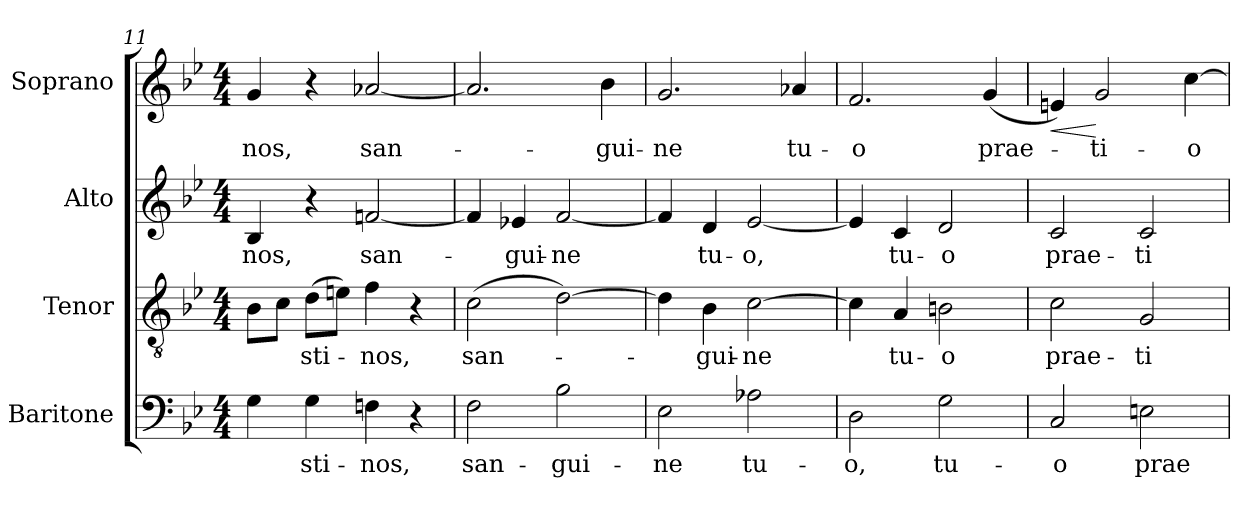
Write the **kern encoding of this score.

**kern	**text	**kern	**text	**kern	**text	**kern	**text	**dynam
*part4	*part4	*part3	*part3	*part2	*part2	*part1	*part1	*part1
*staff4	*staff4	*staff3	*staff3	*staff2	*staff2	*staff1	*staff1	*staff1
*I"Baritone	*	*I"Tenor	*	*I"Alto	*	*I"Soprano	*	*
*I'Bar.	*	*I'T.	*	*I'A.	*	*I'S.	*	*
*clefF4	*	*clefGv2	*	*clefG2	*	*clefG2	*	*
*	*	*ITrd7c12	*	*	*	*	*	*
*k[b-e-]	*	*k[b-e-]	*	*k[b-e-]	*	*k[b-e-]	*	*
*B-:	*	*B-:	*	*B-:	*	*B-:	*	*
*M4/4	*	*M4/4	*	*M4/4	*	*M4/4	*	*
=11	=11	=11	=11	=11	=11	=11	=11	=11
!	!	!	!	!	!LO:LY:b:color=#000000	!	!	!
!	!	!	!	!	!	!	!LO:LY:b:color=#000000	!
4Gi\	.	8BB-i\L	.	4B-i/	nos,	4gi/	nos,	.
.	.	8Ci\J	.	.	.	.	.	.
!	!LO:LY:b:color=#000000	!	!	!	!	!	!	!
!	!	!	!LO:LY:b:color=#000000	!	!	!	!	!
4Gi\	-sti-	(8Di\L	-sti-	4r	.	4r	.	.
.	.	8Eni\J)	.	.	.	.	.	.
!	!LO:LY:b:color=#000000	!	!	!	!	!	!	!
!	!	!	!LO:LY:b:color=#000000	!	!	!	!	!
!	!	!	!	!	!LO:LY:b:color=#000000	!	!	!
!	!	!	!	!	!	!	!LO:LY:b:color=#000000	!
4Fni\	-nos,	4Fi\	-nos,	[2fni/	san-	[2a-Xi/	san-	.
4r	.	4r	.	.	.	.	.	.
!!LO:LB:g=z
=12	=12	=12	=12	=12	=12	=12	=12	=12
!	!LO:LY:b:color=#000000	!	!	!	!	!	!	!
!	!	!	!LO:LY:b:color=#000000	!	!	!	!	!
2Fi\	san-	(2Ci\	san-	4fi/]	.	2.a-i/]	.	.
!	!	!	!	!	!LO:LY:b:color=#000000	!	!	!
.	.	.	.	4e-Xi/	-gui-	.	.	.
!	!LO:LY:b:color=#000000	!	!	!	!	!	!	!
!	!	!	!	!	!LO:LY:b:color=#000000	!	!	!
2B-i\	-gui-	[2Di\)	.	[2fi/	-ne	.	.	.
!	!	!	!	!	!	!	!LO:LY:b:color=#000000	!
.	.	.	.	.	.	4b-i\	-gui-	.
=13	=13	=13	=13	=13	=13	=13	=13	=13
!	!LO:LY:b:color=#000000	!	!	!	!	!	!	!
!	!	!	!	!	!	!	!LO:LY:b:color=#000000	!
2E-i\	-ne	4Di\]	.	4fi/]	.	2.gi/	-ne	.
!	!	!	!LO:LY:b:color=#000000	!	!	!	!	!
!	!	!	!	!	!LO:LY:b:color=#000000	!	!	!
.	.	4BB-i\	-gui-	4di/	tu-	.	.	.
!	!LO:LY:b:color=#000000	!	!	!	!	!	!	!
!	!	!	!LO:LY:b:color=#000000	!	!	!	!	!
!	!	!	!	!	!LO:LY:b:color=#000000	!	!	!
2A-Xi\	tu-	[2Ci\	-ne	[2e-i/	-o,	.	.	.
!	!	!	!	!	!	!	!LO:LY:b:color=#000000	!
.	.	.	.	.	.	4a-Xi/	tu-	.
=14	=14	=14	=14	=14	=14	=14	=14	=14
!	!LO:LY:b:color=#000000	!	!	!	!	!	!	!
!	!	!	!	!	!	!	!LO:LY:b:color=#000000	!
2Di\	-o,	4Ci\]	.	4e-i/]	.	2.fi/	-o	.
!	!	!	!LO:LY:b:color=#000000	!	!	!	!	!
!	!	!	!	!	!LO:LY:b:color=#000000	!	!	!
.	.	4AAi/	tu-	4ci/	tu-	.	.	.
!	!LO:LY:b:color=#000000	!	!	!	!	!	!	!
!	!	!	!LO:LY:b:color=#000000	!	!	!	!	!
!	!	!	!	!	!LO:LY:b:color=#000000	!	!	!
2Gi\	tu-	2BBni\	-o	2di/	-o	.	.	.
!	!	!	!	!	!	!	!LO:LY:b:color=#000000	!
.	.	.	.	.	.	(4gi/	prae-	.
=15	=15	=15	=15	=15	=15	=15	=15	=15
!	!LO:LY:b:color=#000000	!	!	!	!	!	!	!
!	!	!	!LO:LY:b:color=#000000	!	!	!	!	!
!	!	!	!	!	!LO:LY:b:color=#000000	!	!	!LO:HP:b
2Ci/	-o	2Ci\	prae-	2ci/	prae-	4eni/)	.	<
!	!	!	!	!	!	!	!LO:LY:b:color=#000000	!
.	.	.	.	.	.	2gi/	-ti-	[
!	!LO:LY:b:color=#000000	!	!	!	!	!	!	!
!	!	!	!LO:LY:b:color=#000000	!	!	!	!	!
!	!	!	!	!	!LO:LY:b:color=#000000	!	!	!
2Eni\	prae-	2GGi/	-ti-	2ci/	-ti-	.	.	.
!	!	!	!	!	!	!	!LO:LY:b:color=#000000	!
.	.	.	.	.	.	[4cci\	-o-	.
=	=	=	=	=	=	=	=	=
*-	*-	*-	*-	*-	*-	*-	*-	*-
